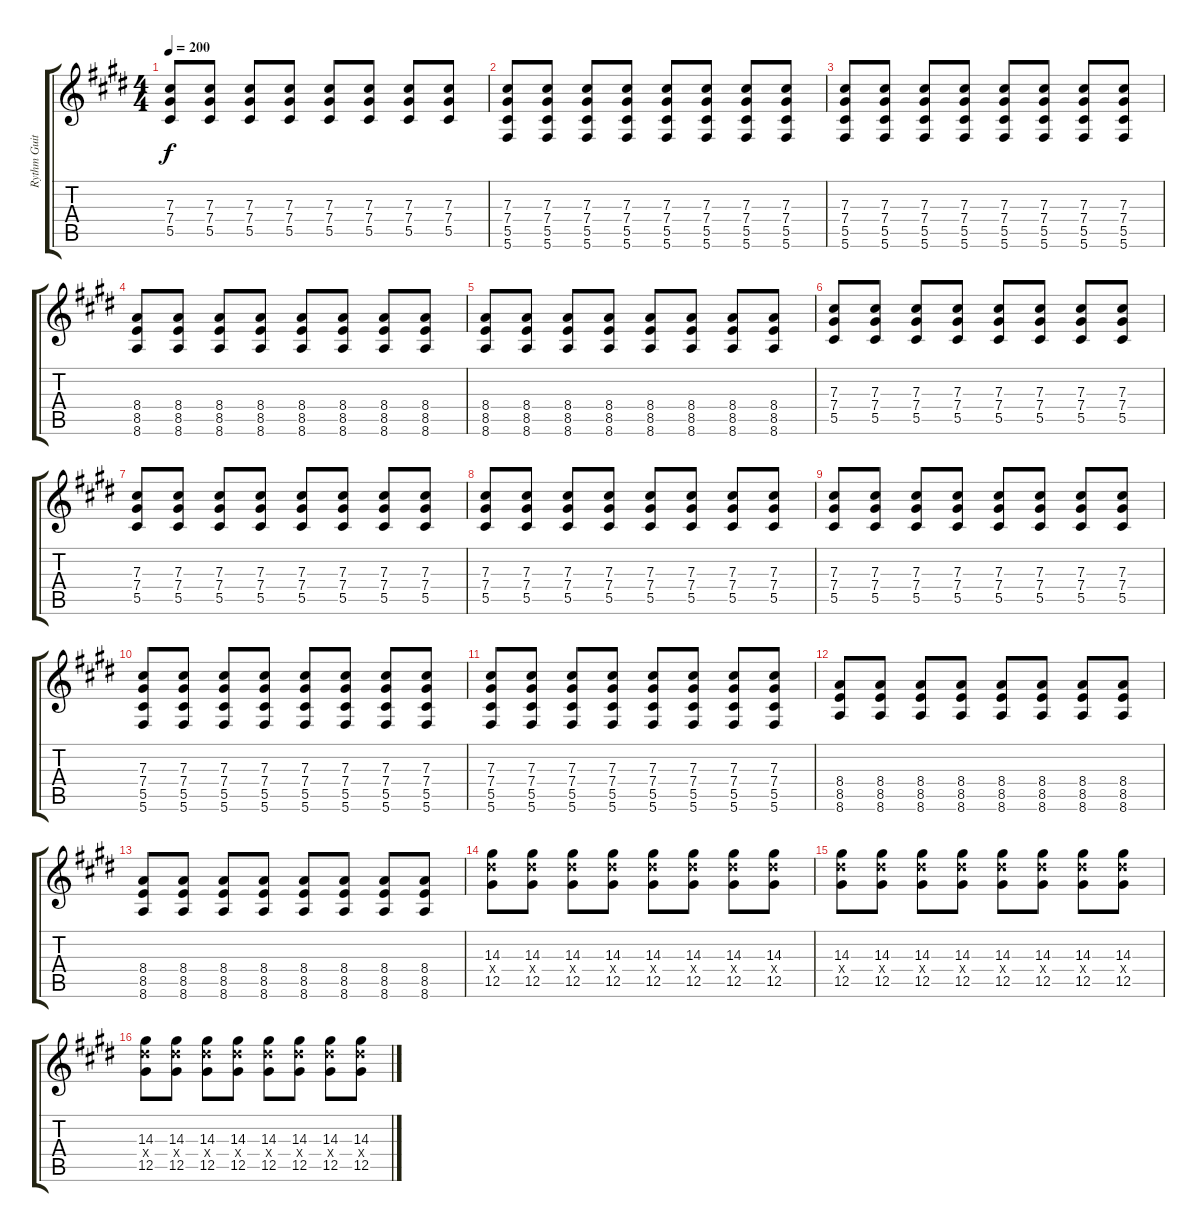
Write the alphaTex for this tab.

\track ("Rythm Guitar" "Rythm Guit") {instrument distortionguitar}
\staff {score tabs}
\tuning (Eb4 Bb3 Gb3 Db3 Ab2 Db2) {hide}
\ts (4 4)
\tempo 200
\clef g2
\ks c#minor
(7.3 7.4 5.5).8{dy f} (7.3 7.4 5.5).8 (7.3 7.4 5.5).8 (7.3 7.4 5.5).8 (7.3 7.4 5.5).8 (7.3 7.4 5.5).8 (7.3 7.4 5.5).8 (7.3 7.4 5.5).8 |
(7.3 7.4 5.5 5.6).8 (7.3 7.4 5.5 5.6).8 (7.3 7.4 5.5 5.6).8 (7.3 7.4 5.5 5.6).8 (7.3 7.4 5.5 5.6).8 (7.3 7.4 5.5 5.6).8 (7.3 7.4 5.5 5.6).8 (7.3 7.4 5.5 5.6).8 |
(7.3 7.4 5.5 5.6).8 (7.3 7.4 5.5 5.6).8 (7.3 7.4 5.5 5.6).8 (7.3 7.4 5.5 5.6).8 (7.3 7.4 5.5 5.6).8 (7.3 7.4 5.5 5.6).8 (7.3 7.4 5.5 5.6).8 (7.3 7.4 5.5 5.6).8 |
(8.4 8.5 8.6).8 (8.4 8.5 8.6).8 (8.4 8.5 8.6).8 (8.4 8.5 8.6).8 (8.4 8.5 8.6).8 (8.4 8.5 8.6).8 (8.4 8.5 8.6).8 (8.4 8.5 8.6).8 |
(8.4 8.5 8.6).8 (8.4 8.5 8.6).8 (8.4 8.5 8.6).8 (8.4 8.5 8.6).8 (8.4 8.5 8.6).8 (8.4 8.5 8.6).8 (8.4 8.5 8.6).8 (8.4 8.5 8.6).8 |
(7.3 7.4 5.5).8 (7.3 7.4 5.5).8 (7.3 7.4 5.5).8 (7.3 7.4 5.5).8 (7.3 7.4 5.5).8 (7.3 7.4 5.5).8 (7.3 7.4 5.5).8 (7.3 7.4 5.5).8 |
(7.3 7.4 5.5).8 (7.3 7.4 5.5).8 (7.3 7.4 5.5).8 (7.3 7.4 5.5).8 (7.3 7.4 5.5).8 (7.3 7.4 5.5).8 (7.3 7.4 5.5).8 (7.3 7.4 5.5).8 |
(7.3 7.4 5.5).8 (7.3 7.4 5.5).8 (7.3 7.4 5.5).8 (7.3 7.4 5.5).8 (7.3 7.4 5.5).8 (7.3 7.4 5.5).8 (7.3 7.4 5.5).8 (7.3 7.4 5.5).8 |
(7.3 7.4 5.5).8 (7.3 7.4 5.5).8 (7.3 7.4 5.5).8 (7.3 7.4 5.5).8 (7.3 7.4 5.5).8 (7.3 7.4 5.5).8 (7.3 7.4 5.5).8 (7.3 7.4 5.5).8 |
(7.3 7.4 5.5 5.6).8 (7.3 7.4 5.5 5.6).8 (7.3 7.4 5.5 5.6).8 (7.3 7.4 5.5 5.6).8 (7.3 7.4 5.5 5.6).8 (7.3 7.4 5.5 5.6).8 (7.3 7.4 5.5 5.6).8 (7.3 7.4 5.5 5.6).8 |
(7.3 7.4 5.5 5.6).8 (7.3 7.4 5.5 5.6).8 (7.3 7.4 5.5 5.6).8 (7.3 7.4 5.5 5.6).8 (7.3 7.4 5.5 5.6).8 (7.3 7.4 5.5 5.6).8 (7.3 7.4 5.5 5.6).8 (7.3 7.4 5.5 5.6).8 |
(8.4 8.5 8.6).8 (8.4 8.5 8.6).8 (8.4 8.5 8.6).8 (8.4 8.5 8.6).8 (8.4 8.5 8.6).8 (8.4 8.5 8.6).8 (8.4 8.5 8.6).8 (8.4 8.5 8.6).8 |
(8.4 8.5 8.6).8 (8.4 8.5 8.6).8 (8.4 8.5 8.6).8 (8.4 8.5 8.6).8 (8.4 8.5 8.6).8 (8.4 8.5 8.6).8 (8.4 8.5 8.6).8 (8.4 8.5 8.6).8 |
(14.3 14.4{x} 12.5).8 (14.3 14.4{x} 12.5).8 (14.3 14.4{x} 12.5).8 (14.3 14.4{x} 12.5).8 (14.3 14.4{x} 12.5).8 (14.3 14.4{x} 12.5).8 (14.3 14.4{x} 12.5).8 (14.3 14.4{x} 12.5).8 |
(14.3 14.4{x} 12.5).8 (14.3 14.4{x} 12.5).8 (14.3 14.4{x} 12.5).8 (14.3 14.4{x} 12.5).8 (14.3 14.4{x} 12.5).8 (14.3 14.4{x} 12.5).8 (14.3 14.4{x} 12.5).8 (14.3 14.4{x} 12.5).8 |
(14.3 14.4{x} 12.5).8 (14.3 14.4{x} 12.5).8 (14.3 14.4{x} 12.5).8 (14.3 14.4{x} 12.5).8 (14.3 14.4{x} 12.5).8 (14.3 14.4{x} 12.5).8 (14.3 14.4{x} 12.5).8 (14.3 14.4{x} 12.5).8
